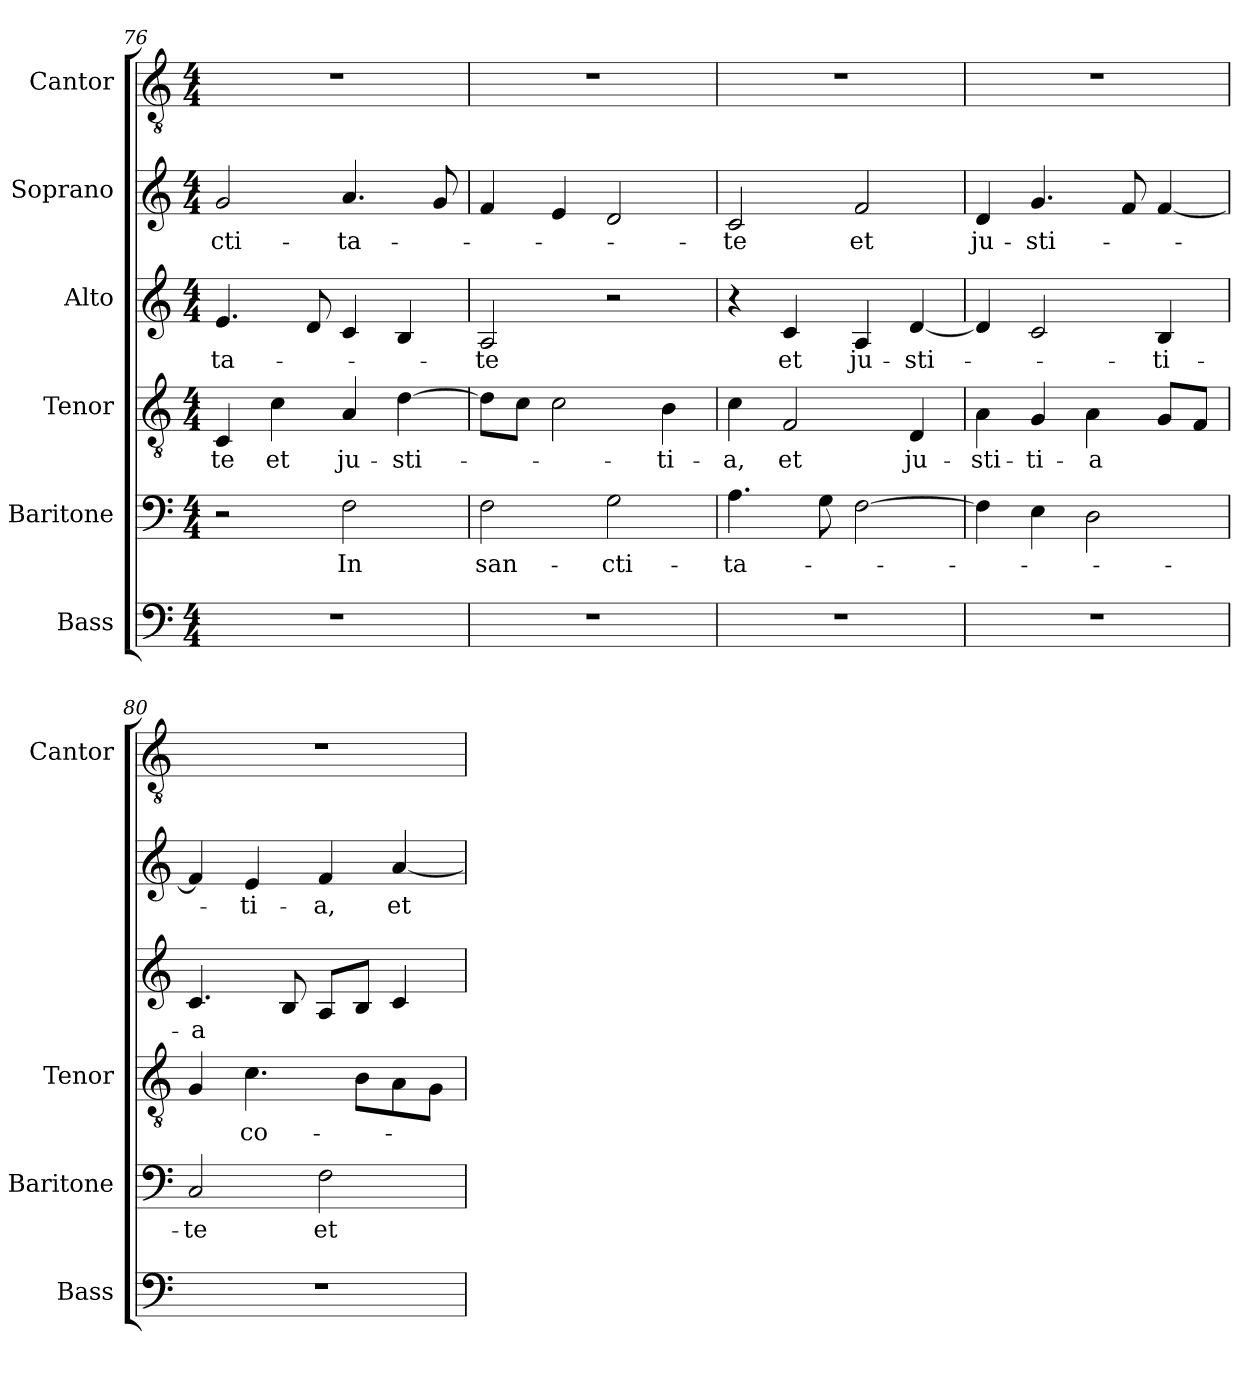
**kern	**kern	**text	**kern	**text	**kern	**text	**kern	**text	**kern
*part6	*part5	*part5	*part4	*part4	*part3	*part3	*part2	*part2	*part1
*staff6	*staff5	*staff5	*staff4	*staff4	*staff3	*staff3	*staff2	*staff2	*staff1
*I"Bass	*I"Baritone	*	*I"Tenor	*	*I"Alto	*	*I"Soprano	*	*I"Cantor
*I'Bass	*I'Baritone	*	*I'Tenor	*	*	*	*	*	*I'Cantor
*clefF4	*clefF4	*	*clefGv2	*	*clefG2	*	*clefG2	*	*clefGv2
*ITrd7c12	*	*	*	*	*	*	*	*	*ITrd7c12
*k[]	*k[]	*	*k[]	*	*k[]	*	*k[]	*	*k[]
*C:	*C:	*	*C:	*	*C:	*	*C:	*	*C:
*M4/4	*M4/4	*	*M4/4	*	*M4/4	*	*M4/4	*	*M4/4
=76	=76	=76	=76	=76	=76	=76	=76	=76	=76
!	!	!	!	!LO:LY:b:color=#000000	!	!	!	!	!
!	!	!	!	!	!	!LO:LY:b:color=#000000	!	!	!
!	!	!	!	!	!	!	!	!LO:LY:b:color=#000000	!
1r	2r	.	4Ci/	-te	4.ei/	-ta-	2gi/	-cti-	1r
!	!	!	!	!LO:LY:b:color=#000000	!	!	!	!	!
.	.	.	4ci\	et	.	.	.	.	.
.	.	.	.	.	8di/	.	.	.	.
!	!	!LO:LY:b:color=#000000	!	!	!	!	!	!	!
!	!	!	!	!LO:LY:b:color=#000000	!	!	!	!	!
!	!	!	!	!	!	!	!	!LO:LY:b:color=#000000	!
.	2Fi\	In	4Ai/	ju-	4ci/	.	4.ai/	-ta-	.
!	!	!	!	!LO:LY:b:color=#000000	!	!	!	!	!
.	.	.	[>4di\	-sti-	4Bi/	.	.	.	.
.	.	.	.	.	.	.	8gi/	.	.
=77	=77	=77	=77	=77	=77	=77	=77	=77	=77
!	!	!LO:LY:b:color=#000000	!	!	!	!	!	!	!
!	!	!	!	!	!	!LO:LY:b:color=#000000	!	!	!
1r	2Fi\	san-	8di\L]	.	2Ai/	-te	4fi/	.	1r
.	.	.	8ci\J	.	.	.	.	.	.
.	.	.	2ci\	.	.	.	4ei/	.	.
!	!	!LO:LY:b:color=#000000	!	!	!	!	!	!	!
.	2Gi\	-cti-	.	.	2r	.	2di/	.	.
!	!	!	!	!LO:LY:b:color=#000000	!	!	!	!	!
.	.	.	4Bi\	-ti-	.	.	.	.	.
=78	=78	=78	=78	=78	=78	=78	=78	=78	=78
!	!	!LO:LY:b:color=#000000	!	!	!	!	!	!	!
!	!	!	!	!LO:LY:b:color=#000000	!	!	!	!	!
!	!	!	!	!	!	!	!	!LO:LY:b:color=#000000	!
1r	4.Ai\	-ta-	4ci\	-a,	4r	.	2ci/	-te	1r
!	!	!	!	!LO:LY:b:color=#000000	!	!	!	!	!
!	!	!	!	!	!	!LO:LY:b:color=#000000	!	!	!
.	.	.	2Fi/	et	4ci/	et	.	.	.
.	8Gi\	.	.	.	.	.	.	.	.
!	!	!	!	!	!	!LO:LY:b:color=#000000	!	!	!
!	!	!	!	!	!	!	!	!LO:LY:b:color=#000000	!
.	[>2Fi\	.	.	.	4Ai/	ju-	2fi/	et	.
!	!	!	!	!LO:LY:b:color=#000000	!	!	!	!	!
!	!	!	!	!	!	!LO:LY:b:color=#000000	!	!	!
.	.	.	4Di/	ju-	[<4di/	-sti-	.	.	.
=79	=79	=79	=79	=79	=79	=79	=79	=79	=79
!	!	!	!	!LO:LY:b:color=#000000	!	!	!	!	!
!	!	!	!	!	!	!	!	!LO:LY:b:color=#000000	!
1r	4Fi\]	.	4Ai\	-sti-	4di/]	.	4di/	ju-	1r
!	!	!	!	!LO:LY:b:color=#000000	!	!	!	!	!
!	!	!	!	!	!	!	!	!LO:LY:b:color=#000000	!
.	4Ei\	.	4Gi/	-ti-	2ci/	.	4.gi/	-sti-	.
!	!	!	!	!LO:LY:b:color=#000000	!	!	!	!	!
.	2Di\	.	4Ai\	-a	.	.	.	.	.
.	.	.	.	.	.	.	8fi/	.	.
!	!	!	!	!	!	!LO:LY:b:color=#000000	!	!	!
.	.	.	8Gi/L	.	4Bi/	-ti-	[<4fi/	.	.
.	.	.	8Fi/J	.	.	.	.	.	.
!!LO:PB:g=z
=80	=80	=80	=80	=80	=80	=80	=80	=80	=80
!	!	!LO:LY:b:color=#000000	!	!	!	!	!	!	!
!	!	!	!	!	!	!LO:LY:b:color=#000000	!	!	!
1r	2Ci/	-te	4Gi/	.	4.ci/	-a	4fi/]	.	1r
!	!	!	!	!LO:LY:b:color=#000000	!	!	!	!	!
!	!	!	!	!	!	!	!	!LO:LY:b:color=#000000	!
.	.	.	4.ci\	co-	.	.	4ei/	-ti-	.
.	.	.	.	.	8Bi/	.	.	.	.
!	!	!LO:LY:b:color=#000000	!	!	!	!	!	!	!
!	!	!	!	!	!	!	!	!LO:LY:b:color=#000000	!
.	2Fi\	et	.	.	8Ai/L	.	4fi/	-a,	.
.	.	.	8Bi\L	.	8Bi/J	.	.	.	.
!	!	!	!	!	!	!	!	!LO:LY:b:color=#000000	!
.	.	.	8Ai\	.	4ci/	.	[<4ai/	et	.
.	.	.	8Gi\J	.	.	.	.	.	.
=	=	=	=	=	=	=	=	=	=
*-	*-	*-	*-	*-	*-	*-	*-	*-	*-
